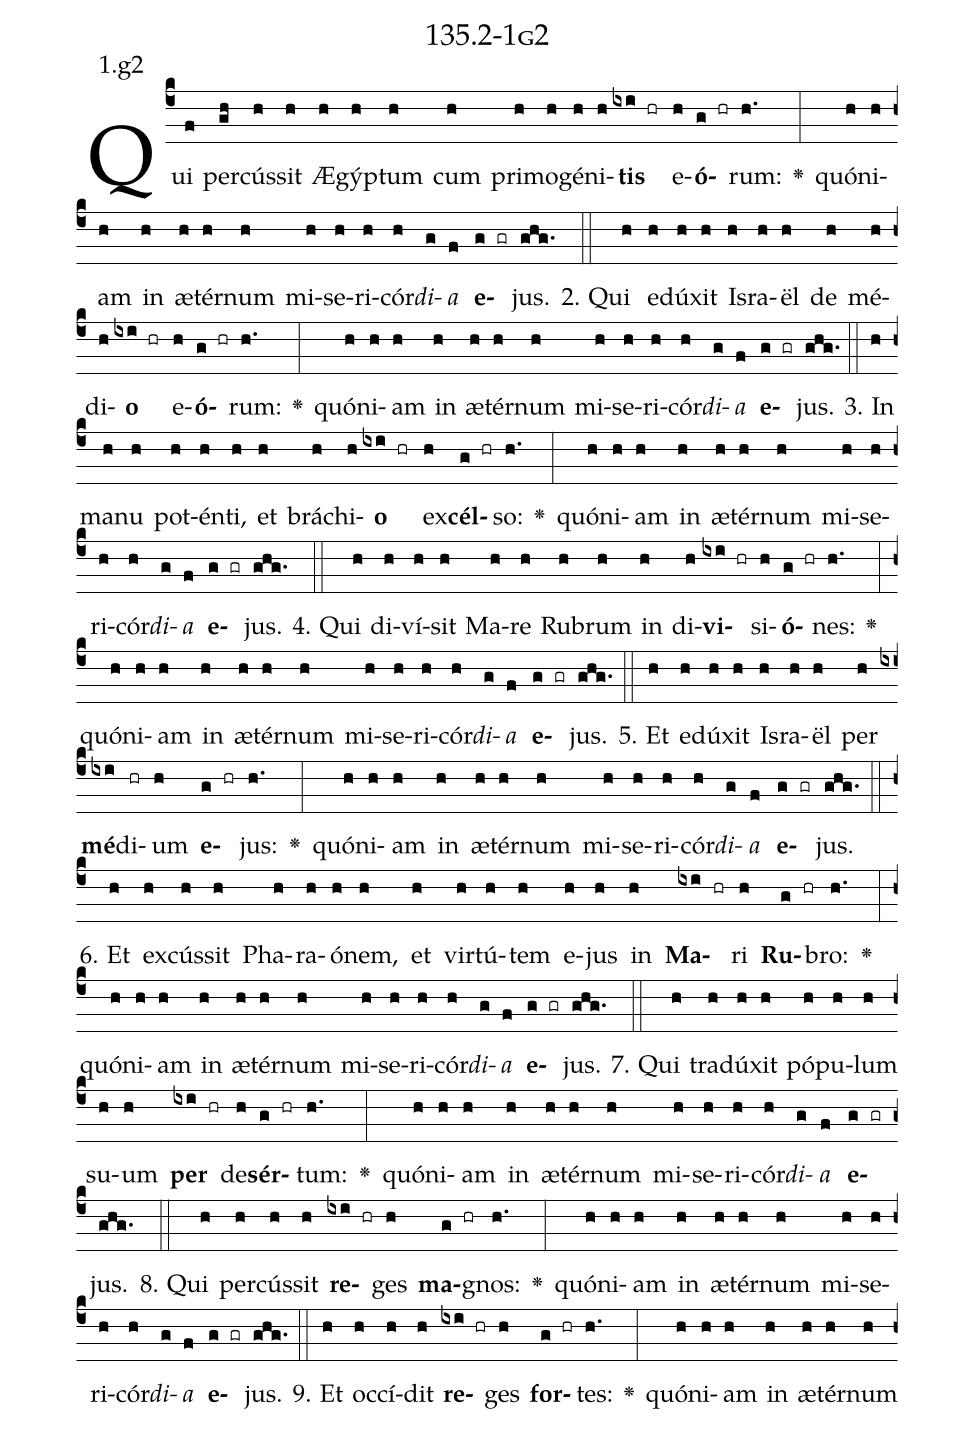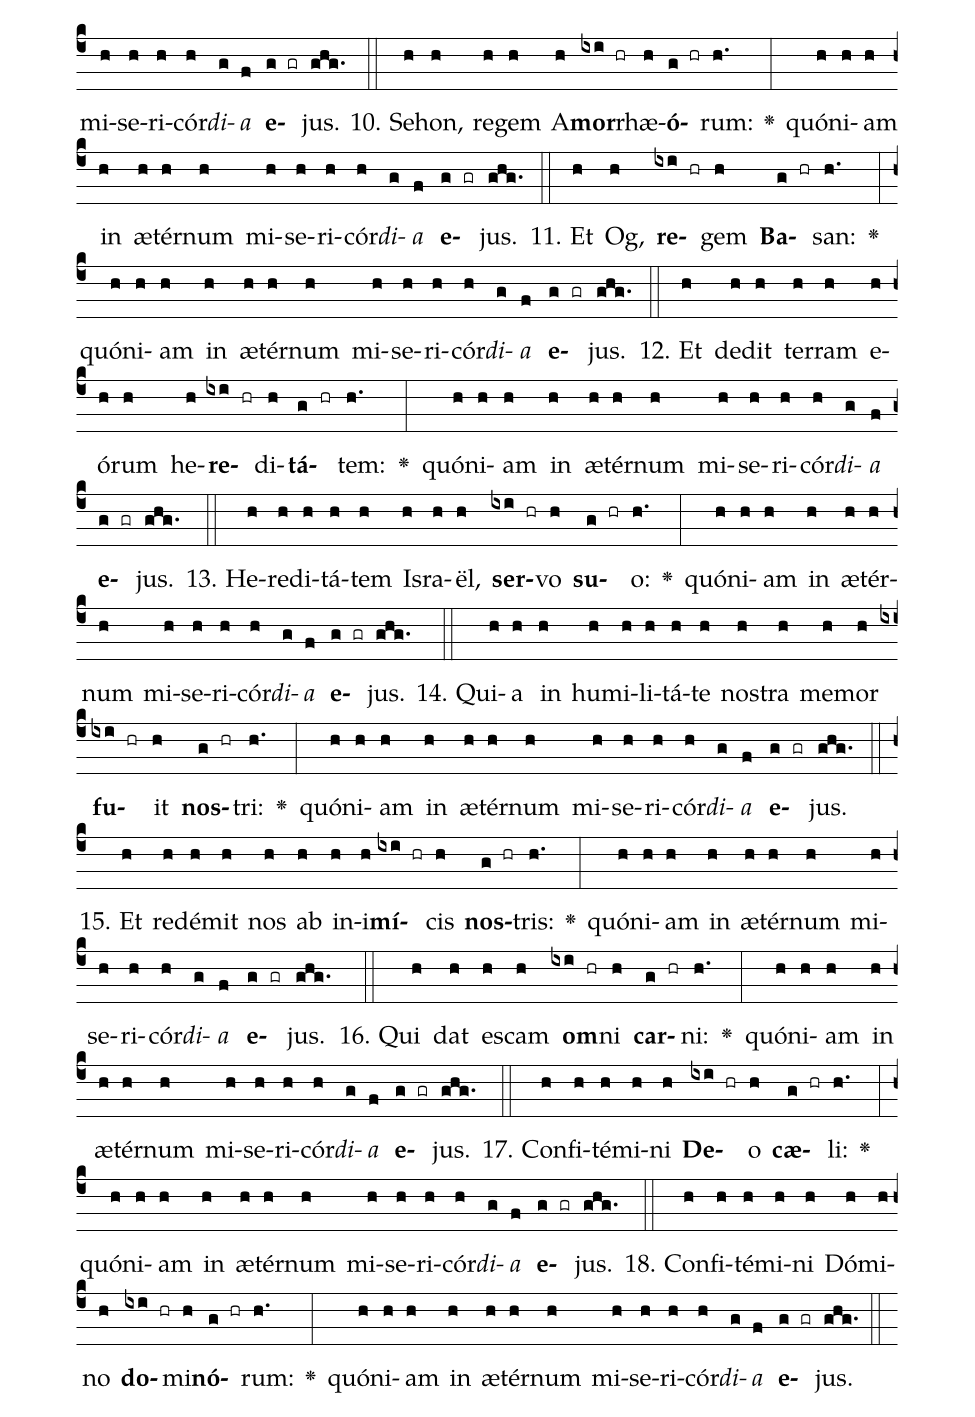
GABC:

name: 135.2-1g2;
annotation: 1.g2;
%%
(c4)Qui(f) per(gh)cús(h)sit(h) Æ(h)gýp(h)tum(h) cum(h) pri(h)mo(h)gé(h)ni(h)<b>tis</b>(ixi hr) e(h)<b>ó</b>(g hr)rum:(h.) <v>\greheightstar</v>(:) quón(h)i(h)am(h) in(h) æ(h)tér(h)num(h) mi(h)se(h)ri(h)cór(h)<i>di</i>(g)<i>a</i>(f) <b>e</b>(g gr)jus.(ghg.) (::)
2. Qui(h) e(h)dú(h)xit(h) Is(h)ra(h)ël(h) de(h) mé(h)di(h)<b>o</b>(ixi hr) e(h)<b>ó</b>(g hr)rum:(h.) <v>\greheightstar</v>(:) quón(h)i(h)am(h) in(h) æ(h)tér(h)num(h) mi(h)se(h)ri(h)cór(h)<i>di</i>(g)<i>a</i>(f) <b>e</b>(g gr)jus.(ghg.) (::)
3. In(h) ma(h)nu(h) pot(h)én(h)ti,(h) et(h) brá(h)chi(h)<b>o</b>(ixi hr) ex(h)<b>cél</b>(g hr)so:(h.) <v>\greheightstar</v>(:) quón(h)i(h)am(h) in(h) æ(h)tér(h)num(h) mi(h)se(h)ri(h)cór(h)<i>di</i>(g)<i>a</i>(f) <b>e</b>(g gr)jus.(ghg.) (::)
4. Qui(h) di(h)ví(h)sit(h) Ma(h)re(h) Ru(h)brum(h) in(h) di(h)<b>vi</b>(ixi hr)si(h)<b>ó</b>(g hr)nes:(h.) <v>\greheightstar</v>(:) quón(h)i(h)am(h) in(h) æ(h)tér(h)num(h) mi(h)se(h)ri(h)cór(h)<i>di</i>(g)<i>a</i>(f) <b>e</b>(g gr)jus.(ghg.) (::)
5. Et(h) e(h)dú(h)xit(h) Is(h)ra(h)ël(h) per(h) <b>mé</b>(ixi)di(hr)um(h) <b>e</b>(g hr)jus:(h.) <v>\greheightstar</v>(:) quón(h)i(h)am(h) in(h) æ(h)tér(h)num(h) mi(h)se(h)ri(h)cór(h)<i>di</i>(g)<i>a</i>(f) <b>e</b>(g gr)jus.(ghg.) (::)
6. Et(h) ex(h)cús(h)sit(h) Pha(h)ra(h)ó(h)nem,(h) et(h) vir(h)tú(h)tem(h) e(h)jus(h) in(h) <b>Ma</b>(ixi hr)ri(h) <b>Ru</b>(g hr)bro:(h.) <v>\greheightstar</v>(:) quón(h)i(h)am(h) in(h) æ(h)tér(h)num(h) mi(h)se(h)ri(h)cór(h)<i>di</i>(g)<i>a</i>(f) <b>e</b>(g gr)jus.(ghg.) (::)
7. Qui(h) tra(h)dú(h)xit(h) pó(h)pu(h)lum(h) su(h)um(h) <b>per</b>(ixi hr) de(h)<b>sér</b>(g hr)tum:(h.) <v>\greheightstar</v>(:) quón(h)i(h)am(h) in(h) æ(h)tér(h)num(h) mi(h)se(h)ri(h)cór(h)<i>di</i>(g)<i>a</i>(f) <b>e</b>(g gr)jus.(ghg.) (::)
8. Qui(h) per(h)cús(h)sit(h) <b>re</b>(ixi hr)ges(h) <b>ma</b>(g hr)gnos:(h.) <v>\greheightstar</v>(:) quón(h)i(h)am(h) in(h) æ(h)tér(h)num(h) mi(h)se(h)ri(h)cór(h)<i>di</i>(g)<i>a</i>(f) <b>e</b>(g gr)jus.(ghg.) (::)
9. Et(h) oc(h)cí(h)dit(h) <b>re</b>(ixi hr)ges(h) <b>for</b>(g hr)tes:(h.) <v>\greheightstar</v>(:) quón(h)i(h)am(h) in(h) æ(h)tér(h)num(h) mi(h)se(h)ri(h)cór(h)<i>di</i>(g)<i>a</i>(f) <b>e</b>(g gr)jus.(ghg.) (::)
10. Se(h)hon,(h) re(h)gem(h) A(h)<b>mor</b>(ixi hr)rhæ(h)<b>ó</b>(g hr)rum:(h.) <v>\greheightstar</v>(:) quón(h)i(h)am(h) in(h) æ(h)tér(h)num(h) mi(h)se(h)ri(h)cór(h)<i>di</i>(g)<i>a</i>(f) <b>e</b>(g gr)jus.(ghg.) (::)
11. Et(h) Og,(h) <b>re</b>(ixi hr)gem(h) <b>Ba</b>(g hr)san:(h.) <v>\greheightstar</v>(:) quón(h)i(h)am(h) in(h) æ(h)tér(h)num(h) mi(h)se(h)ri(h)cór(h)<i>di</i>(g)<i>a</i>(f) <b>e</b>(g gr)jus.(ghg.) (::)
12. Et(h) de(h)dit(h) ter(h)ram(h) e(h)ó(h)rum(h) he(h)<b>re</b>(ixi hr)di(h)<b>tá</b>(g hr)tem:(h.) <v>\greheightstar</v>(:) quón(h)i(h)am(h) in(h) æ(h)tér(h)num(h) mi(h)se(h)ri(h)cór(h)<i>di</i>(g)<i>a</i>(f) <b>e</b>(g gr)jus.(ghg.) (::)
13. He(h)re(h)di(h)tá(h)tem(h) Is(h)ra(h)ël,(h) <b>ser</b>(ixi hr)vo(h) <b>su</b>(g hr)o:(h.) <v>\greheightstar</v>(:) quón(h)i(h)am(h) in(h) æ(h)tér(h)num(h) mi(h)se(h)ri(h)cór(h)<i>di</i>(g)<i>a</i>(f) <b>e</b>(g gr)jus.(ghg.) (::)
14. Qui(h)a(h) in(h) hu(h)mi(h)li(h)tá(h)te(h) nos(h)tra(h) me(h)mor(h) <b>fu</b>(ixi hr)it(h) <b>nos</b>(g hr)tri:(h.) <v>\greheightstar</v>(:) quón(h)i(h)am(h) in(h) æ(h)tér(h)num(h) mi(h)se(h)ri(h)cór(h)<i>di</i>(g)<i>a</i>(f) <b>e</b>(g gr)jus.(ghg.) (::)
15. Et(h) red(h)é(h)mit(h) nos(h) ab(h) in(h)i(h)<b>mí</b>(ixi hr)cis(h) <b>nos</b>(g hr)tris:(h.) <v>\greheightstar</v>(:) quón(h)i(h)am(h) in(h) æ(h)tér(h)num(h) mi(h)se(h)ri(h)cór(h)<i>di</i>(g)<i>a</i>(f) <b>e</b>(g gr)jus.(ghg.) (::)
16. Qui(h) dat(h) es(h)cam(h) <b>om</b>(ixi hr)ni(h) <b>car</b>(g hr)ni:(h.) <v>\greheightstar</v>(:) quón(h)i(h)am(h) in(h) æ(h)tér(h)num(h) mi(h)se(h)ri(h)cór(h)<i>di</i>(g)<i>a</i>(f) <b>e</b>(g gr)jus.(ghg.) (::)
17. Con(h)fi(h)té(h)mi(h)ni(h) <b>De</b>(ixi hr)o(h) <b>cæ</b>(g hr)li:(h.) <v>\greheightstar</v>(:) quón(h)i(h)am(h) in(h) æ(h)tér(h)num(h) mi(h)se(h)ri(h)cór(h)<i>di</i>(g)<i>a</i>(f) <b>e</b>(g gr)jus.(ghg.) (::)
18. Con(h)fi(h)té(h)mi(h)ni(h) Dó(h)mi(h)no(h) <b>do</b>(ixi hr)mi(h)<b>nó</b>(g hr)rum:(h.) <v>\greheightstar</v>(:) quón(h)i(h)am(h) in(h) æ(h)tér(h)num(h) mi(h)se(h)ri(h)cór(h)<i>di</i>(g)<i>a</i>(f) <b>e</b>(g gr)jus.(ghg.) (::)
